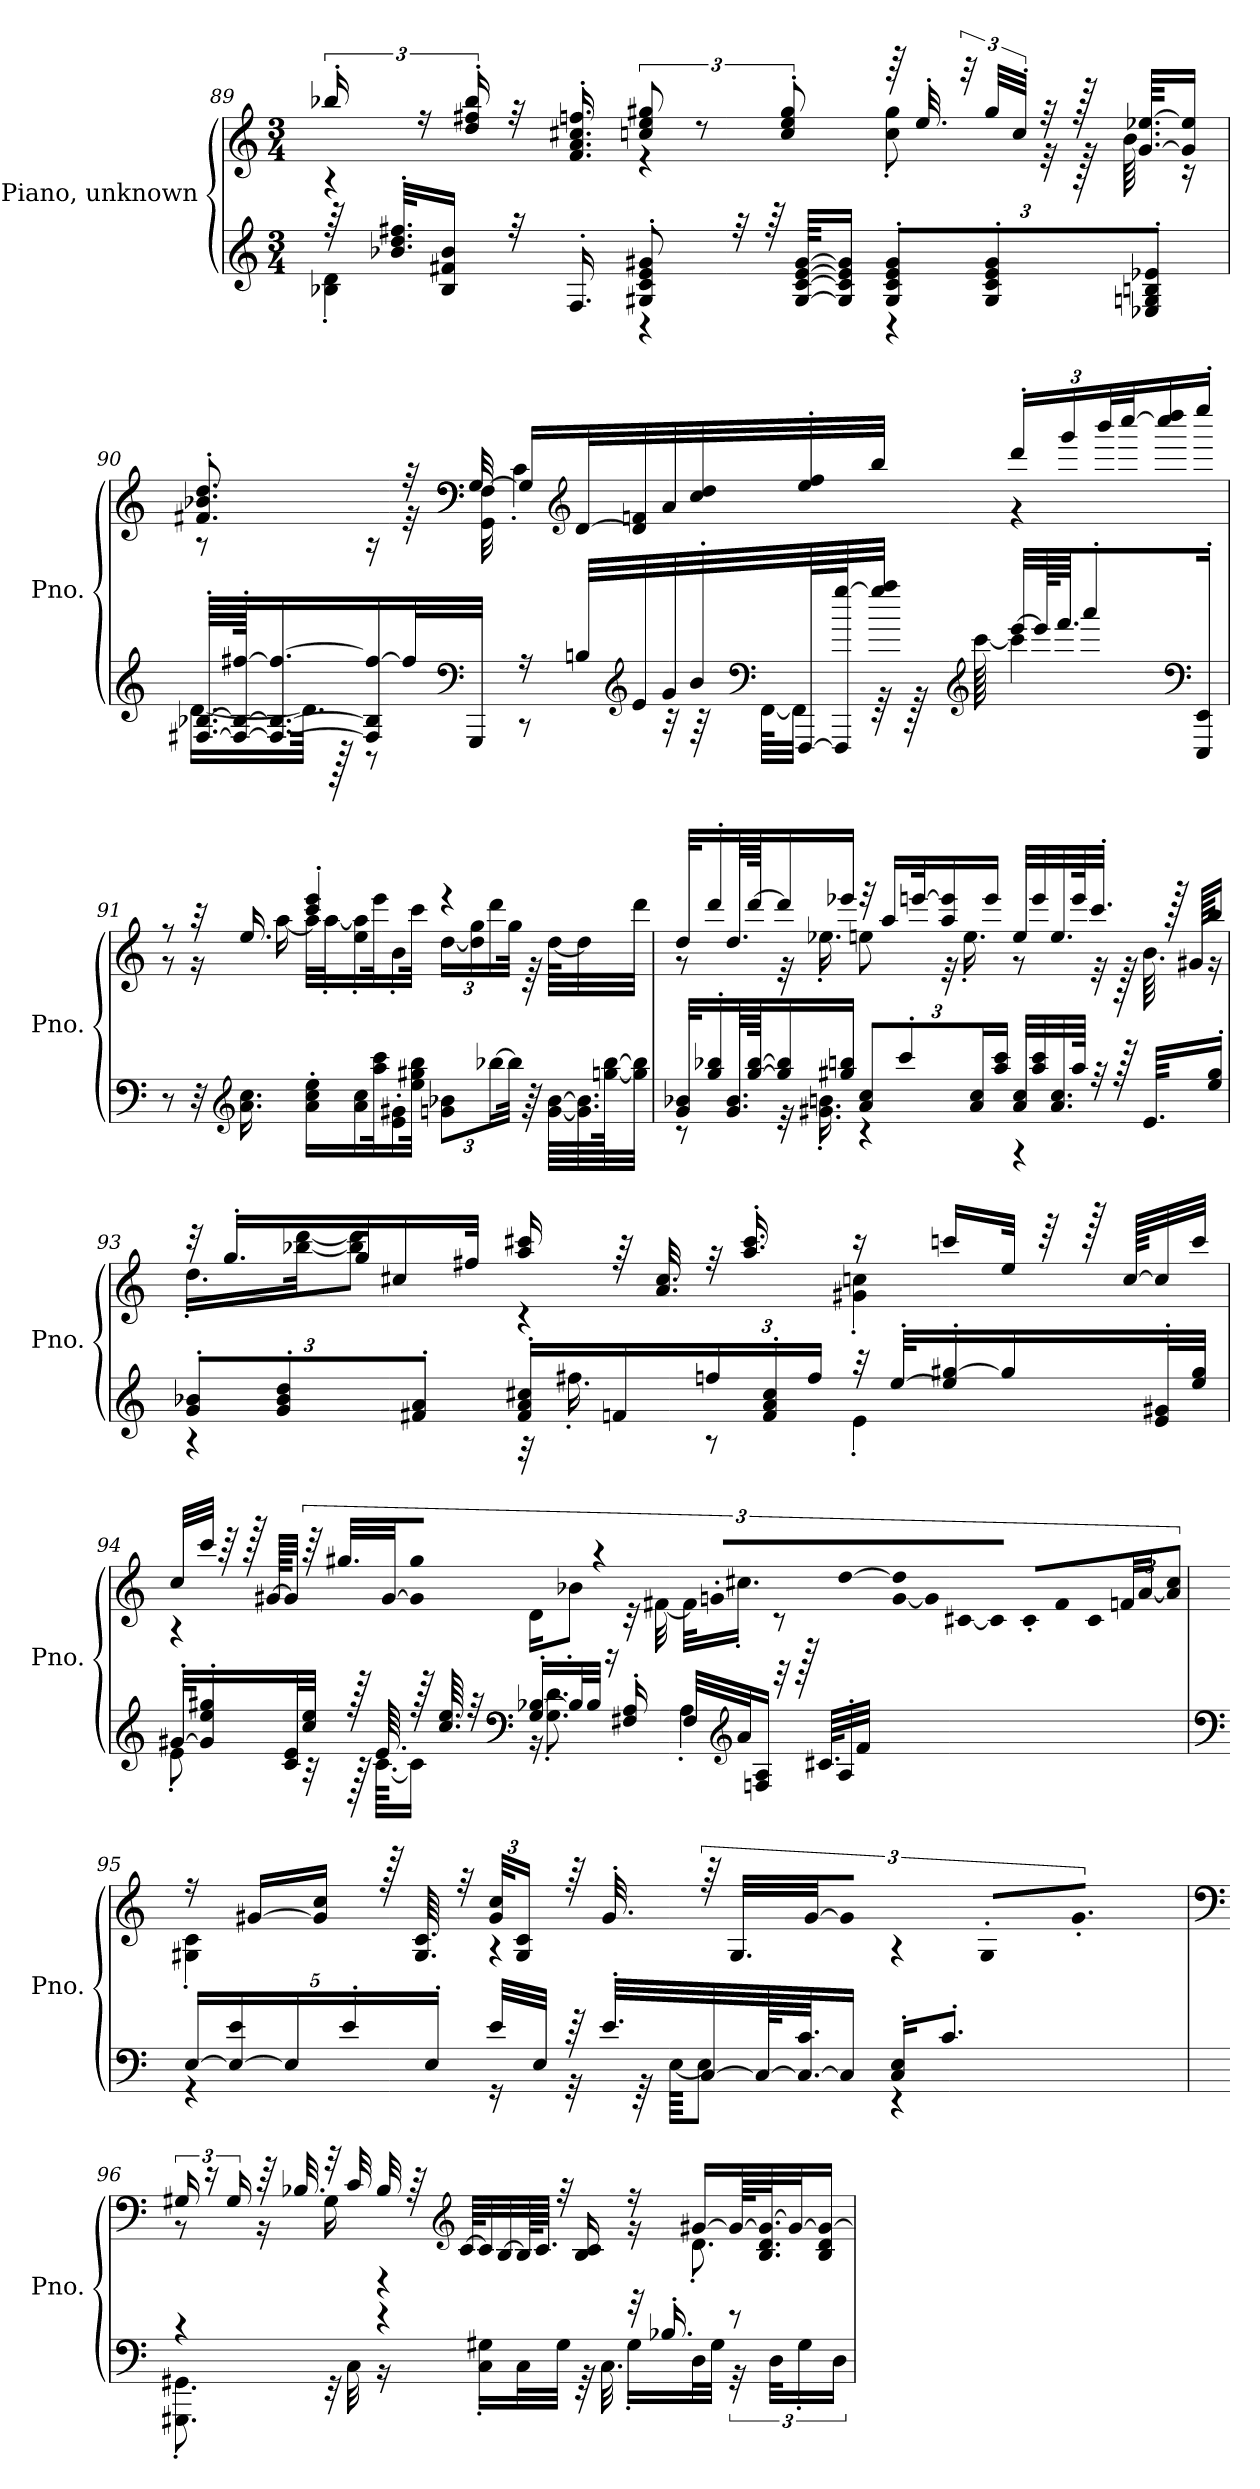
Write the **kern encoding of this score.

**kern	**kern
*part1	*part1
*staff2	*staff1
*I"Piano, unknown	*
*I'Pno.	*
!!LO:LB:g=z
*clefG2	*clefG2
*k[]	*k[]
*M3/4	*M3/4
=89	=89
*^	*^
64r	4B-X\' 4d\'	24bb-X'/	4r
32.b-X/' 32.dd/' 32.ff#X/'KLL	.	.	.
.	.	24r	.
16B-/ 16f#X/ 16b-/JJ	.	.	.
.	.	24dd/' 24ff#X/' 24bb-/'	.
32r	.	32r	.
16.F'/	.	16.f/' 16.a/' 16.cc#X/' 16.ffn/'	.
8G#X/' 8c/' 8e/' 8g#X/'	4r	12ccn/ 12ee/ 12gg#X/	4r
.	.	12r	.
32r	.	.	.
64r	.	.	.
.	.	12cc/' 12ee/' 12gg#/'	.
[64G#/ [64c/ [64e/ [64g#/KKLL	.	.	.
16G#/] 16c/] 16e/] 16g#/]JJ	.	.	.
*Xbrackettup	*	*	*
12G#/' 12c/' 12e/' 12g#/'L	4r	64r	8cc\' 8gg#\'
.	.	32.ee'/	.
.	.	48r	.
12G#/' 12c/' 12e/' 12g#/'	.	48gg#/LLL	.
.	.	48cc'/JJJ	.
.	.	32r	32r
.	.	128r	128r
.	.	[64.g/ [64.ee-X/KKLL	64.b\
12E-X/' 12Gn/' 12Bn/' 12e-X/'J	.	.	.
.	.	16g/] 16ee-/]JJ	16r
!!LO:LB:g=z	!!
=90	=90	=90	=90
[64.F#X/' [64.B-X/'LLLL	[16.d\LL	8.f#X/' 8.b-X/' 8.dd/'	8r
128F#/_' 128B-/_' [128ff#X/'JJK	.	.	.
16.F#/_ 16.B-/_ 16.ff#/_	.	.	.
.	64.d\JJkk]	.	.
.	128r	.	.
16F#/] 16B-/] 16ff#/_	8r	.	16r
32ff#/L]	.	32r	32r
*clefF4	*	*clefF4	*
32GGG/JJJ	.	[32G/	32GG\ 32F\
16r	8r	16G/LL]	4c'\
*	*	*clefG2	*
32Bn/LLL	.	[32d/L	.
*clefG2	*	*	*
32e/	.	32d/] 32fn/	.
32g/	32r	32a/	.
32b'/	64r	32cc/ 32dd/	.
*clefF4	*	*	*
.	[64FF\KLLL	.	.
[64FFF/L	32FF\JJJ]	32ee/' 32ff/'	.
64FFF/] [64gg/J	.	.	.
32gg/] 32aa/JJJ	64r	32bb/JJJ	.
.	128r	.	.
*clefG2	*	*	*
.	[128ccc\	.	.
*	*	*Xbrackettup	*
[32eee/LLL	4ccc\]	24ddd'/LL	4r
128eee/KL]	.	.	.
64.fff/JJJ	.	.	.
.	.	24ggg/	.
8aaa'/	.	.	.
.	.	48bbb/L	.
.	.	[48cccc/J	.
.	.	16cccc/] 16dddd/	.
*clefF4	*	*	*
16EEE/' 16EE/'Jk	.	16eeee'/JJ	.
*v	*v	*	*
!!LO:LB:g=z	!!
=91	=91	=91
8r	8r	8r
32r	32r	16r
*clefG2	*	*
16.a\ 16.cc\	16.ee/	.
.	.	[16aa\
16a\' 16cc\' 16ee\'LL	4ccc/' 4eee/'	32aa\LLL]
.	.	[32aa'\J
16a\ 16cc\	.	16ee\' 16aa\]'
32aa\ 32ccc\K	.	32eee\K
16e\' 16g#X\'	.	16b'\
32ee\ 32gg#X\ 32bb\JJk	.	32ccc\JJk
12gn\ 12b-X\L	4r	[24dd\LL
.	.	24dd\] 24gg\
[24bb-X\L	.	24ddd\
32bb-\JJk]	.	32gg\JJk
64r	.	64r
[64g\ [64b-\LLLL	.	[64dd\KLLL
64.g\] 64.b-\]	.	32dd\]
[128ggn\ [128bb-\JK	.	.
32gg\] 32bb-\]JJJ	.	32ddd\JJJ
!!LO:LB:g=z	!!
=92	=92	=92
*^	*	*
32g/ 32b-X/KLL	8r	32dd/KLL	8r
16gg/' 16bb-X/'	.	16ddd'/	.
64.g/ 64.b-/LL	.	64.dd/LL	.
[128gg/ [128bb-/JJK	.	[128ddd/JJK	.
16gg/] 16bb-/]	32r	16ddd/]	32r
.	16.g#X\' 16.bn\'	.	16.ee-X'\
16gg#X/ 16bbn/JJ	.	16eee-X/JJ	.
12a/ 12cc/L	4r	32r	8een\
.	.	16aa/LL	.
12ccc'/	.	.	.
.	.	[32eeen/K	.
.	.	16aa/ 16eee/]	32r
.	.	.	16.ee'\
24a/ 24cc/L	.	.	.
.	.	16eee/JJ	.
24aa/ 24ccc/JJ	.	.	.
32a/ 32cc/LLL	4r	32ee/LLL	8r
32aa/ 32ccc/	.	32eee/	.
32.a/ 32.cc/	.	32.ee/	.
64aa/JJJk	.	64eee/K	.
32r	.	32.ccc'/JJJ	32r
128r	.	.	128r
64.e/KKLL	.	.	64.b\
.	.	128r	.
.	.	128g#X/KKKLL	.
16ee/' 16gg#/'JJ	.	16bb/JJ	16r
!!LO:LB:g=z	!!
=93	=93	=93	=93
12g/' 12b-X/'L	4r	32r	16.dd'\LL
.	.	16.gg'/LL	.
12g/' 12b-/' 12dd/'	.	.	.
.	.	.	[32bb-X\ [32ddd\JK
.	.	32gg/K	8bb-\] 8ddd\]J
.	.	16cc#X/	.
12f#X/' 12a/'J	.	.	.
.	.	32ff#X/JJk	.
16f#/' 16a/' 16cc#X/'LL	32r	16aa/ 16ccc#X/	4r
.	16.ff#X'\	.	.
16fn/	.	64r	.
.	.	32.a/ 32.cc#/	.
24ffn/	8r	32r	.
.	.	16.aa/' 16.ccc#/'	.
24f/' 24a/' 24cc#/'	.	.	.
24ff/JJ	.	.	.
32r	4e'\	16r	4g#X\' 4ccn\'
[32ee'/KLL	.	.	.
16ee/]' [16gg#X/'	.	16cccn/LL	.
16gg#/]	.	32ee/JJk	.
.	.	64r	.
.	.	128r	.
.	.	[128cc/KKLLL	.
32e/' 32g#X/'L	.	32cc/]	.
32ee/ 32gg#/JJJ	.	32ccc/JJJ	.
!!LO:PB:g=z	!!
=94	=94	=94	=94
[32g#X'/KLL	8e'\	32cc/LLL	4r
16g#/]' 16ee/' 16gg#X/'	.	32ccc/JJJ	.
.	.	64r	.
.	.	128r	.
.	.	[128g#X/KKLLL	.
32c/ 32e/L	.	32g#/JJJ]	.
*	*	*brackettup	*
32cc/ 32ee/JJJ	32r	96r	.
.	.	48.gg#X/LLL	.
128r	128r	.	.
64.e/	[64.c\KKLL	.	.
.	.	[48g#/J	.
128r	16c\JJ]	16g#/] 16gg#/JJ	.
64.cc/ 64.ee/	.	.	.
32r	.	.	.
*clefF4	*	*	*
16G/' [16B-X/'LL	16r	32r	16d\KL
.	.	16gn'/LL	.
32B-/L]	8.G\' 8.d\'	.	8b-X'\J
32B-/JJJ	.	[32dd/L	.
16r	.	[32g/ 32dd/]	.
.	.	64g/L]	.
.	.	[64c#X/JJ	.
16F#X/' 16A/'	.	16c#/JJ]	32r
.	.	.	[32f#X\
32F#/LLL	4A'\	16c#'/LL	32f#\KLL]
*clefG2	*	*	*
32a/J	.	.	16.cc#X'\JJ
16Fn/ 16A/JJ	.	32f#/L	.
.	.	32c#/	.
*	*	*Xbrackettup	*
32r	.	48fn/	8r
.	.	[48a/JJ	.
128r	.	.	.
64.c#X/KLLL	.	.	.
.	.	12a/] 12cc#/J	.
32A'/	.	.	.
32f/JJJ	.	.	.
!!LO:LB:g=z	!!
=95	=95	=95	=95
*clefF4	*	*	*
[20E/LL	4r	16r	4G#X\' 4c\'
20E/_ 20e/	.	.	.
.	.	[16g#X/LL	.
20E/]	.	.	.
.	.	16g#/] 16cc/JJ	.
20e'/	.	.	.
.	.	128r	.
.	.	64.G#/ 64.c/	.
20E'/JJ	.	.	.
.	.	32r	.
32e/LLL	16r	48g#/ 48cc/KLL	4r
.	.	24G#/ 24c/JJ	.
32E/JJJ	.	.	.
64r	32r	64r	.
32.e'/LLL	.	32.g#'/	.
.	64r	.	.
.	[64E\KKKL	.	.
*	*	*brackettup	*
[32C/	8E\J]	96r	.
.	.	48.G#/LLL	.
128C/KL_	.	.	.
64.C/_ 64.c/JJ	.	.	.
.	.	[48g#/J	.
16C/JJ]	.	16g#/JJ]	.
16C/' 16E/'KL	4r	16G#'/KL	4r
8.c'/J	.	8.g#'/J	.
!!LO:LB:g=z	!!
=96	=96	=96	=96
*	*	*clefF4	*
4r	8.GGG#X\' 8.GG#X\'	24G#X/	8r
.	.	24r	.
.	.	24G#/	.
.	.	64r	16r
.	.	32.B-X/	.
.	32r	32r	16G#\
.	32C\	32c/	.
4r	16r	32B-/	4r
.	.	64r	.
*	*	*clefG2	*
.	.	[64c/KLLL	.
.	16C\' 16G#X\'LL	32c/]	.
.	.	[32B-/	.
.	32C\L	128B-/KL]	.
.	.	64.c/JJJJ	.
.	32G#\JJJ	32r	.
.	64r	16B-/ 16c/	.
.	32.C\	.	.
32r	16G#'\LL	16r	16r
16.B-X'/	.	.	.
.	32D\L	[16g#X/LL	8.d'\
.	32G#\JJJ	.	.
*	*brackettup	*	*
8r	48r	128g#/KLL_	.
.	.	64.B-/ 64.d/ 64.g#/_J	.
.	48D\KLL	.	.
.	.	32g#/J_	.
.	24G#'\	.	.
.	.	16B-/ 16d/ 16g#/_JJ	.
.	24D\JJ	.	.
*v	*v	*	*
*	*v	*v
=	=
*-	*-
